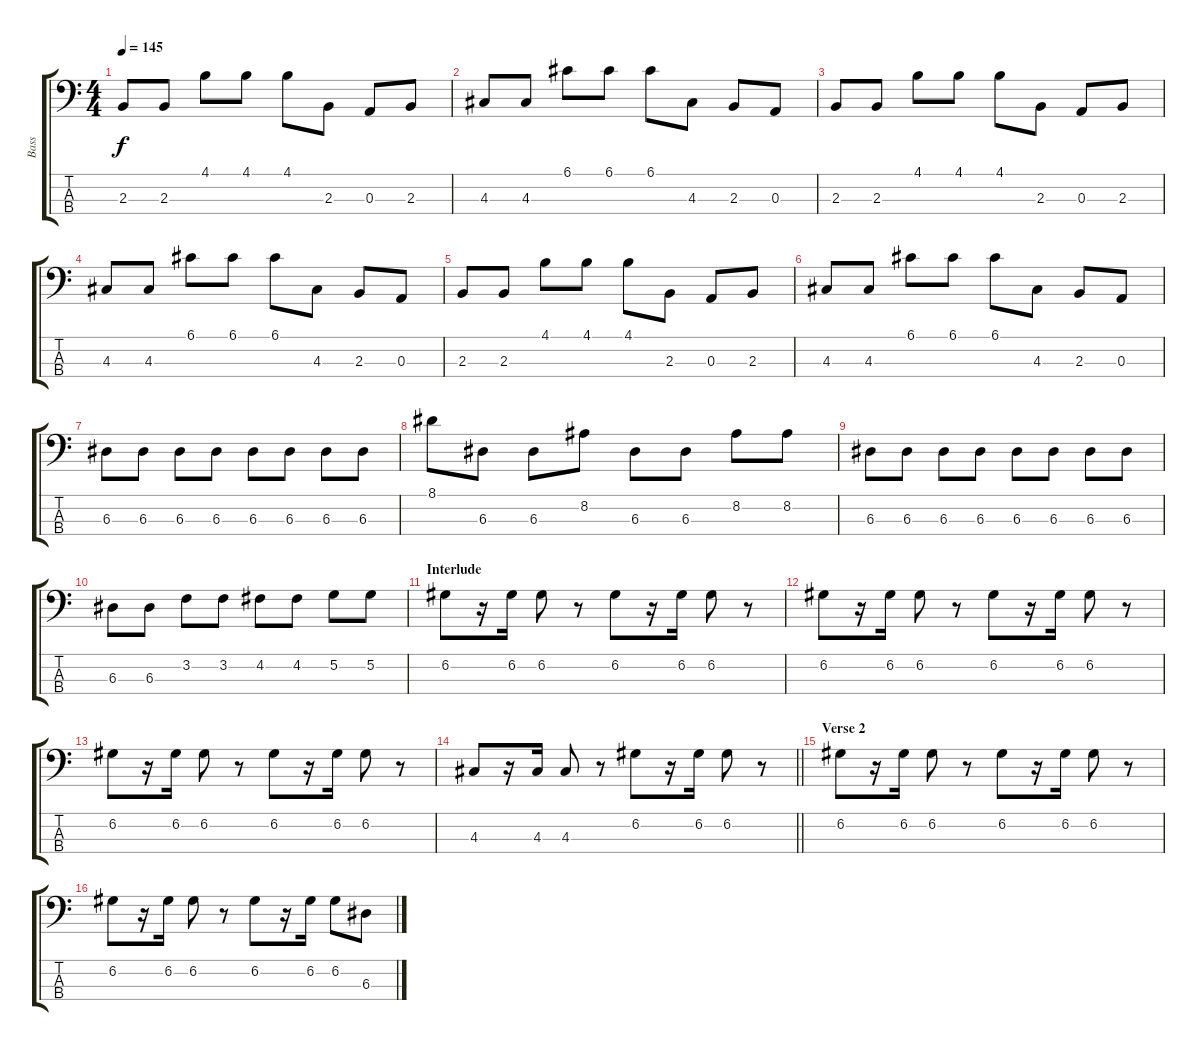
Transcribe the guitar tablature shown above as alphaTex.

\track ("Bass" "Bass") {instrument electricbassfinger}
\staff {score tabs}
\tuning (G2 D2 A1 E1) {hide}
\ts (4 4)
\tempo 145
\clef f4
\ks c
2.3.8{dy f} 2.3.8 4.1.8 4.1.8 4.1.8 2.3.8 0.3.8 2.3.8 |
4.3.8 4.3.8 6.1.8 6.1.8 6.1.8 4.3.8 2.3.8 0.3.8 |
2.3.8 2.3.8 4.1.8 4.1.8 4.1.8 2.3.8 0.3.8 2.3.8 |
4.3.8 4.3.8 6.1.8 6.1.8 6.1.8 4.3.8 2.3.8 0.3.8 |
2.3.8 2.3.8 4.1.8 4.1.8 4.1.8 2.3.8 0.3.8 2.3.8 |
4.3.8 4.3.8 6.1.8 6.1.8 6.1.8 4.3.8 2.3.8 0.3.8 |
6.3.8 6.3.8 6.3.8 6.3.8 6.3.8 6.3.8 6.3.8 6.3.8 |
8.1.8 6.3.8 6.3.8 8.2.8 6.3.8 6.3.8 8.2.8 8.2.8 |
6.3.8 6.3.8 6.3.8 6.3.8 6.3.8 6.3.8 6.3.8 6.3.8 |
6.3.8 6.3.8 3.2.8 3.2.8 4.2.8 4.2.8 5.2.8 5.2.8 |
\section ("" "Interlude")
6.2.8 r.16 6.2.16 6.2.8 r.8 6.2.8 r.16 6.2.16 6.2.8 r.8 |
6.2.8 r.16 6.2.16 6.2.8 r.8 6.2.8 r.16 6.2.16 6.2.8 r.8 |
6.2.8 r.16 6.2.16 6.2.8 r.8 6.2.8 r.16 6.2.16 6.2.8 r.8 |
\barLineRight lightlight
4.3.8 r.16 4.3.16 4.3.8 r.8 6.2.8 r.16 6.2.16 6.2.8 r.8 |
\section ("" "Verse 2")
6.2.8 r.16 6.2.16 6.2.8 r.8 6.2.8 r.16 6.2.16 6.2.8 r.8 |
6.2.8 r.16 6.2.16 6.2.8 r.8 6.2.8 r.16 6.2.16 6.2.8 6.3.8
